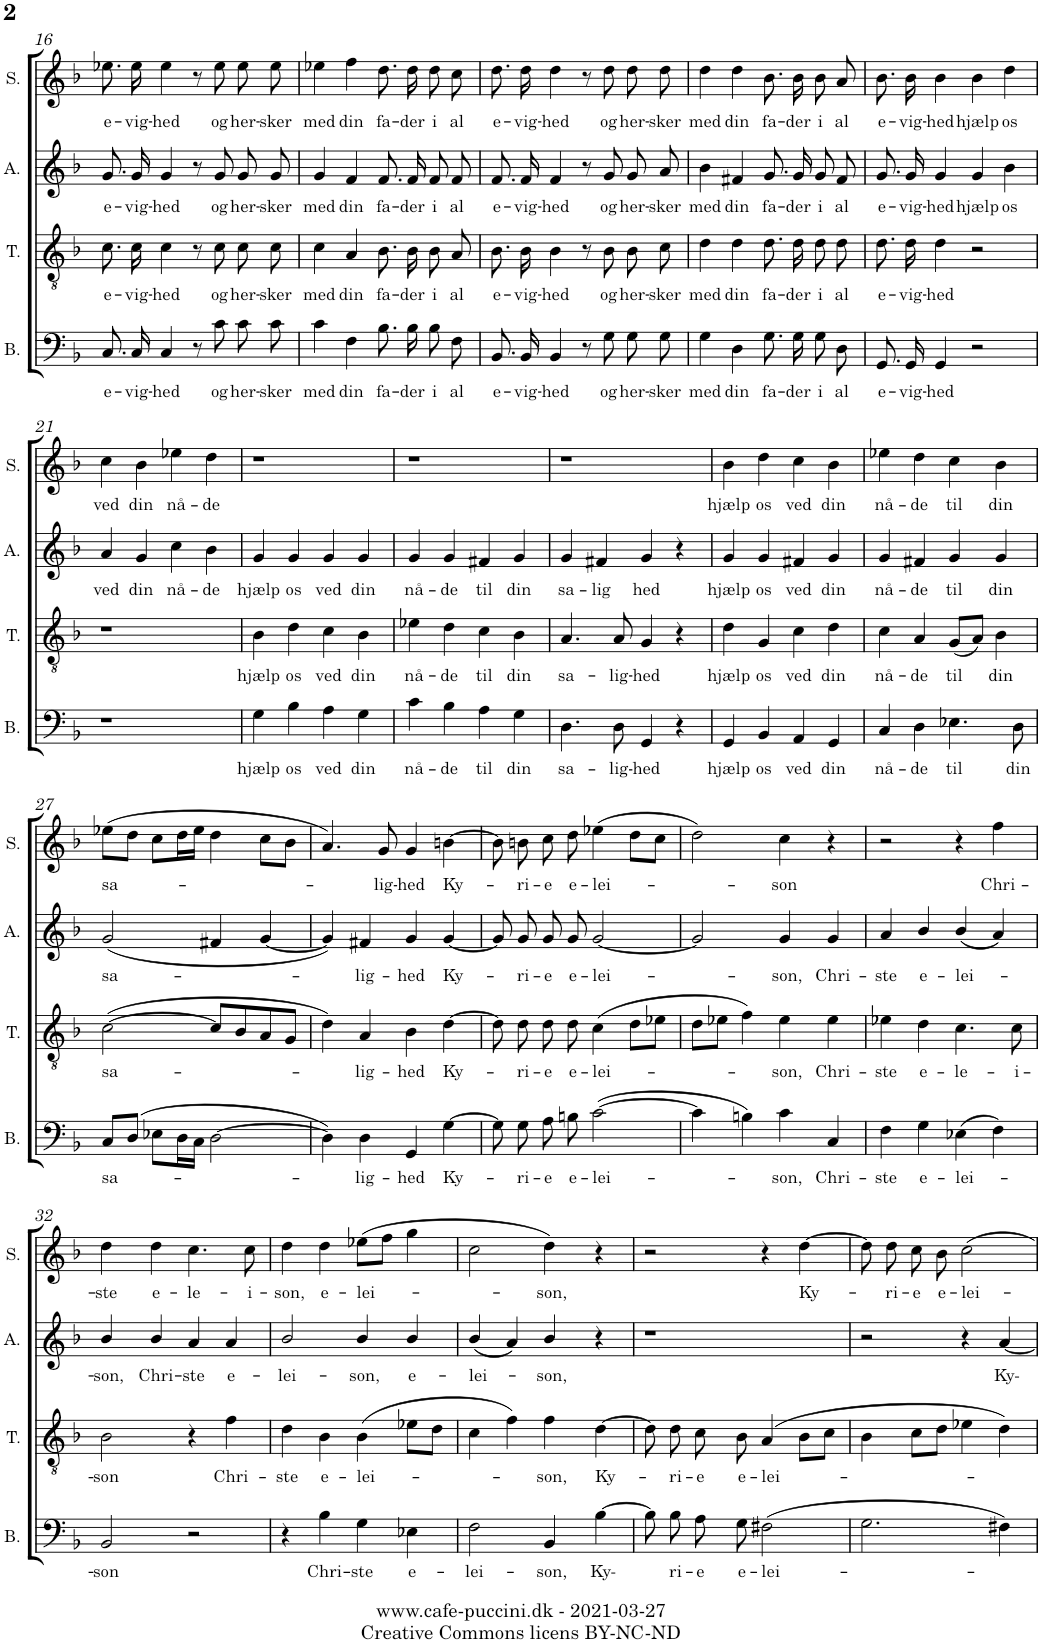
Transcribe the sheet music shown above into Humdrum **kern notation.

**kern	**text	**kern	**text	**kern	**text	**kern	**text
*part4	*part4	*part3	*part3	*part2	*part2	*part1	*part1
*staff4	*staff4	*staff3	*staff3	*staff2	*staff2	*staff1	*staff1
*I"Bass	*	*I"Tenor	*	*I"Alto	*	*I"Soprano	*
*I'B.	*	*I'T.	*	*I'A.	*	*I'S.	*
!!LO:PB:g=z
*clefF4	*	*clefGv2	*	*clefG2	*	*clefG2	*
*	*	*Trd7c12	*	*	*	*	*
*k[b-]	*	*k[b-]	*	*k[b-]	*	*k[b-]	*
*F:	*	*F:	*	*F:	*	*F:	*
*M4/4	*	*M4/4	*	*M4/4	*	*M4/4	*
*met(c)	*	*met(c)	*	*met(c)	*	*met(c)	*
=16	=16	=16	=16	=16	=16	=16	=16
!	!LO:LY:b	!	!LO:LY:b	!	!LO:LY:b	!	!LO:LY:b
8.C/	e-	8.c\	e-	8.g/L	e-	8.ee-X\	e-
!	!LO:LY:b	!	!LO:LY:b	!	!LO:LY:b	!	!LO:LY:b
16C/	-vig-	16c\	-vig-	16g/Jk	-vig-	16ee-\	-vig-
!	!LO:LY:b	!	!LO:LY:b	!	!LO:LY:b	!	!LO:LY:b
4C/	-hed	4c\	-hed	4g/	-hed	4ee-\	-hed
8r	.	8r	.	8r	.	8r	.
!	!LO:LY:b	!	!LO:LY:b	!	!LO:LY:b	!	!LO:LY:b
8c\	og	8c\	og	8g/	og	8ee-\	og
!	!LO:LY:b	!	!LO:LY:b	!	!LO:LY:b	!	!LO:LY:b
8c\	her-	8c\	her-	8g/L	her-	8ee-\	her-
!	!LO:LY:b	!	!LO:LY:b	!	!LO:LY:b	!	!LO:LY:b
8c\	-sker	8c\	-sker	8g/J	-sker	8ee-\	-sker
=17	=17	=17	=17	=17	=17	=17	=17
!	!LO:LY:b	!	!LO:LY:b	!	!LO:LY:b	!	!LO:LY:b
4c\	med	4c\	med	4g/	med	4ee-X\	med
!	!LO:LY:b	!	!LO:LY:b	!	!LO:LY:b	!	!LO:LY:b
4F\	din	4A/	din	4f/	din	4ff\	din
!	!LO:LY:b	!	!LO:LY:b	!	!LO:LY:b	!	!LO:LY:b
8.B-\	fa-	8.B-\	fa-	8.f/L	fa-	8.dd\	fa-
!	!LO:LY:b	!	!LO:LY:b	!	!LO:LY:b	!	!LO:LY:b
16B-\	-der	16B-\	-der	16f/Jk	-der	16dd\	-der
!	!LO:LY:b	!	!LO:LY:b	!	!LO:LY:b	!	!LO:LY:b
8B-\	i	8B-\	i	8f/L	i	8dd\	i
!	!LO:LY:b	!	!LO:LY:b	!	!LO:LY:b	!	!LO:LY:b
8F\	al	8A/	al	8f/J	al	8cc\	al
=18	=18	=18	=18	=18	=18	=18	=18
!	!LO:LY:b	!	!LO:LY:b	!	!LO:LY:b	!	!LO:LY:b
8.BB-/	e-	8.B-\	e-	8.f/L	e-	8.dd\	e-
!	!LO:LY:b	!	!LO:LY:b	!	!LO:LY:b	!	!LO:LY:b
16BB-/	-vig-	16B-\	-vig-	16f/Jk	-vig-	16dd\	-vig-
!	!LO:LY:b	!	!LO:LY:b	!	!LO:LY:b	!	!LO:LY:b
4BB-/	-hed	4B-\	-hed	4f/	-hed	4dd\	-hed
8r	.	8r	.	8r	.	8r	.
!	!LO:LY:b	!	!LO:LY:b	!	!LO:LY:b	!	!LO:LY:b
8G\	og	8B-\	og	8g/	og	8dd\	og
!	!LO:LY:b	!	!LO:LY:b	!	!LO:LY:b	!	!LO:LY:b
8G\	her-	8B-\	her-	8g/L	her-	8dd\	her-
!	!LO:LY:b	!	!LO:LY:b	!	!LO:LY:b	!	!LO:LY:b
8G\	-sker	8c\	-sker	8a/J	-sker	8dd\	-sker
=19	=19	=19	=19	=19	=19	=19	=19
!	!LO:LY:b	!	!LO:LY:b	!	!LO:LY:b	!	!LO:LY:b
4G\	med	4d\	med	4b-\	med	4dd\	med
!	!LO:LY:b	!	!LO:LY:b	!	!LO:LY:b	!	!LO:LY:b
4D\	din	4d\	din	4f#X/	din	4dd\	din
!	!LO:LY:b	!	!LO:LY:b	!	!LO:LY:b	!	!LO:LY:b
8.G\	fa-	8.d\	fa-	8.g/L	fa-	8.b-\	fa-
!	!LO:LY:b	!	!LO:LY:b	!	!LO:LY:b	!	!LO:LY:b
16G\	-der	16d\	-der	16g/Jk	-der	16b-\	-der
!	!LO:LY:b	!	!LO:LY:b	!	!LO:LY:b	!	!LO:LY:b
8G\	i	8d\	i	8g/L	i	8b-\	i
!	!LO:LY:b	!	!LO:LY:b	!	!LO:LY:b	!	!LO:LY:b
8D\	al	8d\	al	8f#/J	al	8a/	al
=20	=20	=20	=20	=20	=20	=20	=20
!	!LO:LY:b	!	!LO:LY:b	!	!LO:LY:b	!	!LO:LY:b
8.GG/	e-	8.d\	e-	8.g/L	e-	8.b-\	e-
!	!LO:LY:b	!	!LO:LY:b	!	!LO:LY:b	!	!LO:LY:b
16GG/	-vig-	16d\	-vig-	16g/Jk	-vig-	16b-\	-vig-
!	!LO:LY:b	!	!LO:LY:b	!	!LO:LY:b	!	!LO:LY:b
4GG/	-hed	4d\	-hed	4g/	-hed	4b-\	-hed
!	!	!	!	!	!LO:LY:b	!	!LO:LY:b
2r	.	2r	.	4g/	hjælp	4b-\	hjælp
!	!	!	!	!	!LO:LY:b	!	!LO:LY:b
.	.	.	.	4b-\	os	4dd\	os
!!LO:LB:g=z
=21	=21	=21	=21	=21	=21	=21	=21
!	!	!	!	!	!LO:LY:b	!	!LO:LY:b
1r	.	1r	.	4a/	ved	4cc\	ved
!	!	!	!	!	!LO:LY:b	!	!LO:LY:b
.	.	.	.	4g/	din	4b-\	din
!	!	!	!	!	!LO:LY:b	!	!LO:LY:b
.	.	.	.	4cc\	nå-	4ee-X\	nå-
!	!	!	!	!	!LO:LY:b	!	!LO:LY:b
.	.	.	.	4b-\	-de	4dd\	-de
=22	=22	=22	=22	=22	=22	=22	=22
!	!LO:LY:b	!	!LO:LY:b	!	!LO:LY:b	!	!
4G\	hjælp	4B-\	hjælp	4g/	hjælp	1r	.
!	!LO:LY:b	!	!LO:LY:b	!	!LO:LY:b	!	!
4B-\	os	4d\	os	4g/	os	.	.
!	!LO:LY:b	!	!LO:LY:b	!	!LO:LY:b	!	!
4A\	ved	4c\	ved	4g/	ved	.	.
!	!LO:LY:b	!	!LO:LY:b	!	!LO:LY:b	!	!
4G\	din	4B-\	din	4g/	din	.	.
=23	=23	=23	=23	=23	=23	=23	=23
!	!LO:LY:b	!	!LO:LY:b	!	!LO:LY:b	!	!
4c\	nå-	4e-X\	nå-	4g/	nå-	1r	.
!	!LO:LY:b	!	!LO:LY:b	!	!LO:LY:b	!	!
4B-\	-de	4d\	-de	4g/	-de	.	.
!	!LO:LY:b	!	!LO:LY:b	!	!LO:LY:b	!	!
4A\	til	4c\	til	4f#X/	til	.	.
!	!LO:LY:b	!	!LO:LY:b	!	!LO:LY:b	!	!
4G\	din	4B-\	din	4g/	din	.	.
=24	=24	=24	=24	=24	=24	=24	=24
!	!LO:LY:b	!	!LO:LY:b	!	!LO:LY:b	!	!
4.D\	sa-	4.A/	sa-	4g/	sa-	1r	.
!	!	!	!	!	!LO:LY:b	!	!
.	.	.	.	4f#X/	-lig	.	.
!	!LO:LY:b	!	!LO:LY:b	!	!	!	!
8D\	-lig-	8A/	-lig-	.	.	.	.
!	!LO:LY:b	!	!LO:LY:b	!	!LO:LY:b	!	!
4GG/	-hed	4G/	-hed	4g/	hed	.	.
4r	.	4r	.	4r	.	.	.
=25	=25	=25	=25	=25	=25	=25	=25
!	!LO:LY:b	!	!LO:LY:b	!	!LO:LY:b	!	!LO:LY:b
4GG/	hjælp	4d\	hjælp	4g/	hjælp	4b-\	hjælp
!	!LO:LY:b	!	!LO:LY:b	!	!LO:LY:b	!	!LO:LY:b
4BB-/	os	4G/	os	4g/	os	4dd\	os
!	!LO:LY:b	!	!LO:LY:b	!	!LO:LY:b	!	!LO:LY:b
4AA/	ved	4c\	ved	4f#X/	ved	4cc\	ved
!	!LO:LY:b	!	!LO:LY:b	!	!LO:LY:b	!	!LO:LY:b
4GG/	din	4d\	din	4g/	din	4b-\	din
=26	=26	=26	=26	=26	=26	=26	=26
!	!LO:LY:b	!	!LO:LY:b	!	!LO:LY:b	!	!LO:LY:b
4C/	nå-	4c\	nå-	4g/	nå-	4ee-X\	nå-
!	!LO:LY:b	!	!LO:LY:b	!	!LO:LY:b	!	!LO:LY:b
4D\	-de	4A/	-de	4f#X/	-de	4dd\	-de
!	!LO:LY:b	!	!LO:LY:b	!	!LO:LY:b	!	!LO:LY:b
4.E-X\	til	(8G/L	til	4g/	til	4cc\	til
.	.	8A/J)	.	.	.	.	.
!	!	!	!LO:LY:b	!	!LO:LY:b	!	!LO:LY:b
.	.	4B-\	din	4g/	din	4b-\	din
!	!LO:LY:b	!	!	!	!	!	!
8D\	din	.	.	.	.	.	.
!!LO:LB:g=z
=27	=27	=27	=27	=27	=27	=27	=27
!	!LO:LY:b	!	!LO:LY:b	!	!LO:LY:b	!	!LO:LY:b
8C/L	sa-	([2c\	sa-	(2g/	sa-	(8ee-X\L	sa-
(8D/J	.	.	.	.	.	8dd\J	.
8E-X\L	.	.	.	.	.	8cc\L	.
16D\L	.	.	.	.	.	16dd\L	.
16C\JJ	.	.	.	.	.	16ee-\JJ	.
[2D\	.	8c/L]	.	4f#X/	.	4dd\	.
.	.	8B-/	.	.	.	.	.
.	.	8A/	.	[4g/	.	8cc\L	.
.	.	8G/J	.	.	.	8b-\J	.
=28	=28	=28	=28	=28	=28	=28	=28
4D\])	.	4d\)	.	4g/])	.	4.a/)	.
!	!LO:LY:b	!	!LO:LY:b	!	!LO:LY:b	!	!
4D\	-lig-	4A/	-lig-	4f#X/	-lig-	.	.
!	!	!	!	!	!	!	!LO:LY:b
.	.	.	.	.	.	8g/	-lig-
!	!LO:LY:b	!	!LO:LY:b	!	!LO:LY:b	!	!LO:LY:b
4GG/	-hed	4B-\	-hed	4g/	-hed	4g/	-hed
!	!LO:LY:b	!	!LO:LY:b	!	!LO:LY:b	!	!LO:LY:b
[4G\	Ky-	[4d\	Ky-	[4g/	Ky-	[4bn\	Ky-
=29	=29	=29	=29	=29	=29	=29	=29
8G\]	.	8d\]	.	8g/L]	.	8b\]	.
!	!LO:LY:b	!	!LO:LY:b	!	!LO:LY:b	!	!LO:LY:b
8G\	-ri-	8d\	-ri-	8g/J	-ri-	8bn\	-ri-
!	!LO:LY:b	!	!LO:LY:b	!	!LO:LY:b	!	!LO:LY:b
8A\	-e	8d\	-e	8g/L	-e	8cc\	-e
!	!LO:LY:b	!	!LO:LY:b	!	!LO:LY:b	!	!LO:LY:b
8Bn\	e-	8d\	e-	8g/J	e-	8dd\	e-
!	!LO:LY:b	!	!LO:LY:b	!	!LO:LY:b	!	!LO:LY:b
([2c\	-lei-	(4c\	-lei-	[2g/	-lei-	(4ee-X\	-lei-
.	.	8d\L	.	.	.	8dd\L	.
.	.	8e-X\J	.	.	.	8cc\J	.
=30	=30	=30	=30	=30	=30	=30	=30
4c\]	.	8d\L	.	2g/]	.	2dd\)	.
.	.	8e-X\J	.	.	.	.	.
4Bn\)	.	4f\)	.	.	.	.	.
!	!LO:LY:b	!	!LO:LY:b	!	!LO:LY:b	!	!LO:LY:b
4c\	-son,	4e-\	-son,	4g/	-son,	4cc\	-son
!	!LO:LY:b	!	!LO:LY:b	!	!LO:LY:b	!	!
4C/	Chri-	4e-\	Chri-	4g/	Chri-	4r	.
=31	=31	=31	=31	=31	=31	=31	=31
!	!LO:LY:b	!	!LO:LY:b	!	!LO:LY:b	!	!
4F\	-ste	4e-X\	-ste	4a/	-ste	2r	.
!	!LO:LY:b	!	!LO:LY:b	!	!LO:LY:b	!	!
4G\	e-	4d\	e-	4b-/	e-	.	.
!	!LO:LY:b	!	!LO:LY:b	!	!LO:LY:b	!	!
(4E-X\	-lei-	4.c\	-le-	(4b-/	-lei-	4r	.
!	!	!	!	!	!	!	!LO:LY:b
4F\)	.	.	.	4a/)	.	4ff\	Chri-
!	!	!	!LO:LY:b	!	!	!	!
.	.	8c\	-i-	.	.	.	.
!!LO:LB:g=z
=32	=32	=32	=32	=32	=32	=32	=32
!	!LO:LY:b	!	!LO:LY:b	!	!LO:LY:b	!	!LO:LY:b
2BB-/	-son	2B-\	-son	4b-/	-son,	4dd\	-ste
!	!	!	!	!	!LO:LY:b	!	!LO:LY:b
.	.	.	.	4b-/	Chri-	4dd\	e-
!	!	!	!	!	!LO:LY:b	!	!LO:LY:b
2r	.	4r	.	4a/	-ste	4.cc\	-le-
!	!	!	!LO:LY:b	!	!LO:LY:b	!	!
.	.	4f\	Chri-	4a/	e-	.	.
!	!	!	!	!	!	!	!LO:LY:b
.	.	.	.	.	.	8cc\	-i-
=33	=33	=33	=33	=33	=33	=33	=33
!	!	!	!LO:LY:b	!	!LO:LY:b	!	!LO:LY:b
4r	.	4d\	-ste	2b-/	-lei-	4dd\	-son,
!	!LO:LY:b	!	!LO:LY:b	!	!	!	!LO:LY:b
4B-\	Chri-	4B-\	e-	.	.	4dd\	e-
!	!LO:LY:b	!	!LO:LY:b	!	!LO:LY:b	!	!LO:LY:b
4G\	-ste	(4B-\	-lei-	4b-/	-son,	(8ee-X\L	-lei-
.	.	.	.	.	.	8ff\J	.
!	!LO:LY:b	!	!	!	!LO:LY:b	!	!
4E-X\	e-	8e-X\L	.	4b-/	e-	4gg\	.
.	.	8d\J	.	.	.	.	.
=34	=34	=34	=34	=34	=34	=34	=34
!	!LO:LY:b	!	!	!	!LO:LY:b	!	!
2F\	-lei-	4c\	.	(4b-/	-lei-	2cc\	.
.	.	4f\)	.	4a/)	.	.	.
!	!LO:LY:b	!	!LO:LY:b	!	!LO:LY:b	!	!LO:LY:b
4BB-/	-son,	4f\	-son,	4b-/	-son,	4dd\)	-son,
!	!LO:LY:b	!	!LO:LY:b	!	!	!	!
[4B-\	Ky-	[4d\	Ky-	4r	.	4r	.
=35	=35	=35	=35	=35	=35	=35	=35
8B-\]	.	8d\]	.	1r	.	2r	.
!	!LO:LY:b	!	!LO:LY:b	!	!	!	!
8B-\	ri-	8d\	-ri-	.	.	.	.
!	!LO:LY:b	!	!LO:LY:b	!	!	!	!
8A\	-e	8c\	-e	.	.	.	.
!	!LO:LY:b	!	!LO:LY:b	!	!	!	!
8G\	e-	8B-\	e-	.	.	.	.
!	!LO:LY:b	!	!LO:LY:b	!	!	!	!
(2F#X\	-lei-	(4A/	-lei-	.	.	4r	.
!	!	!	!	!	!	!	!LO:LY:b
.	.	8B-\L	.	.	.	[4dd\	Ky-
.	.	8c\J	.	.	.	.	.
=36	=36	=36	=36	=36	=36	=36	=36
2.G\	.	4B-\	.	2r	.	8dd\]	.
!	!	!	!	!	!	!	!LO:LY:b
.	.	.	.	.	.	8dd\	-ri-
!	!	!	!	!	!	!	!LO:LY:b
.	.	8c\L	.	.	.	8cc\	-e
!	!	!	!	!	!	!	!LO:LY:b
.	.	8d\J	.	.	.	8b-\	e-
!	!	!	!	!	!	!	!LO:LY:b
.	.	4e-X\	.	4r	.	2cc\	-lei-
!	!	!	!	!	!LO:LY:b	!	!
4F#X\)	.	4d\)	.	[4a/	Ky-	.	.
=	=	=	=	=	=	=	=
*-	*-	*-	*-	*-	*-	*-	*-
